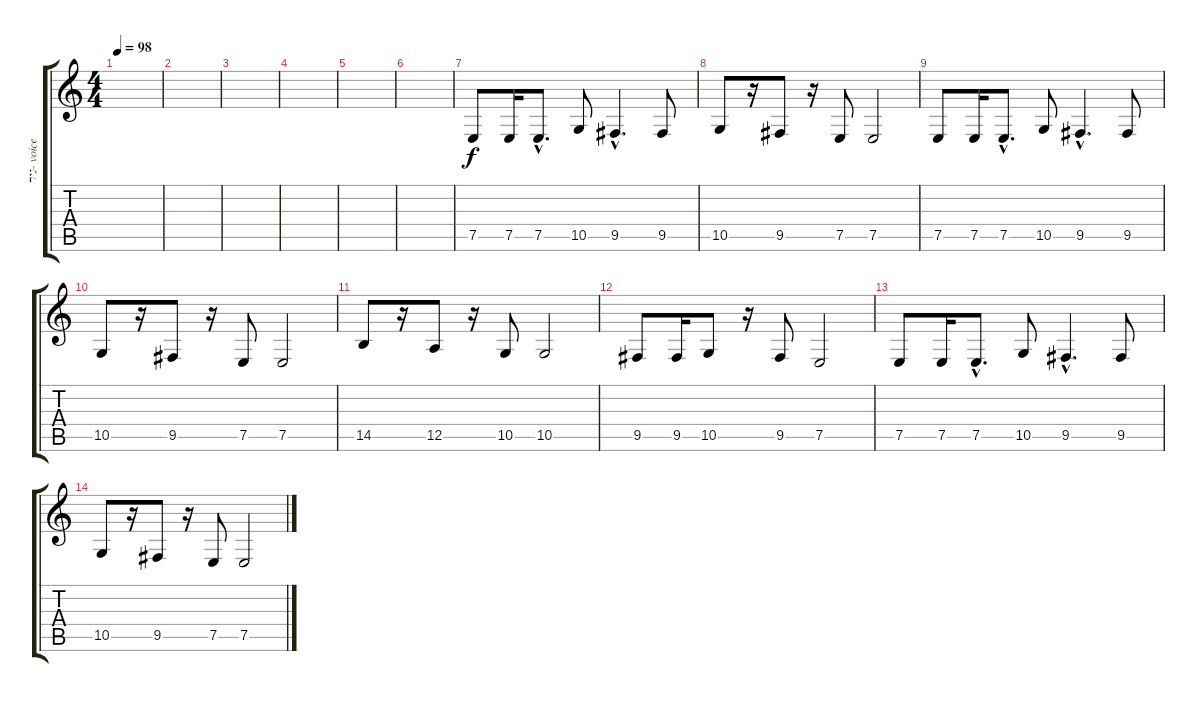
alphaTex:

\track ("ניר- voice" "ניר- voice") {instrument tenorsax}
\staff {score tabs}
\tuning (E4 B3 G3 D3 A2 E2) {hide}
\ts (4 4)
\tempo 98
\clef g2
\ks c
|
|
|
|
|
|
7.5.8 7.5.16 7.5{hac}.8{d} 10.5.8 9.5{hac}.4{d} 9.5.8 |
10.5.8 r.16 9.5.8 r.16 7.5.8 7.5.2 |
7.5.8 7.5.16 7.5{hac}.8{d} 10.5.8 9.5{hac}.4{d} 9.5.8 |
10.5.8 r.16 9.5.8 r.16 7.5.8 7.5.2 |
14.5.8 r.16 12.5.8 r.16 10.5.8 10.5.2 |
9.5.8 9.5.16 10.5.8 r.16 9.5.8 7.5.2 |
7.5.8 7.5.16 7.5{hac}.8{d} 10.5.8 9.5{hac}.4{d} 9.5.8 |
10.5.8 r.16 9.5.8 r.16 7.5.8 7.5.2
